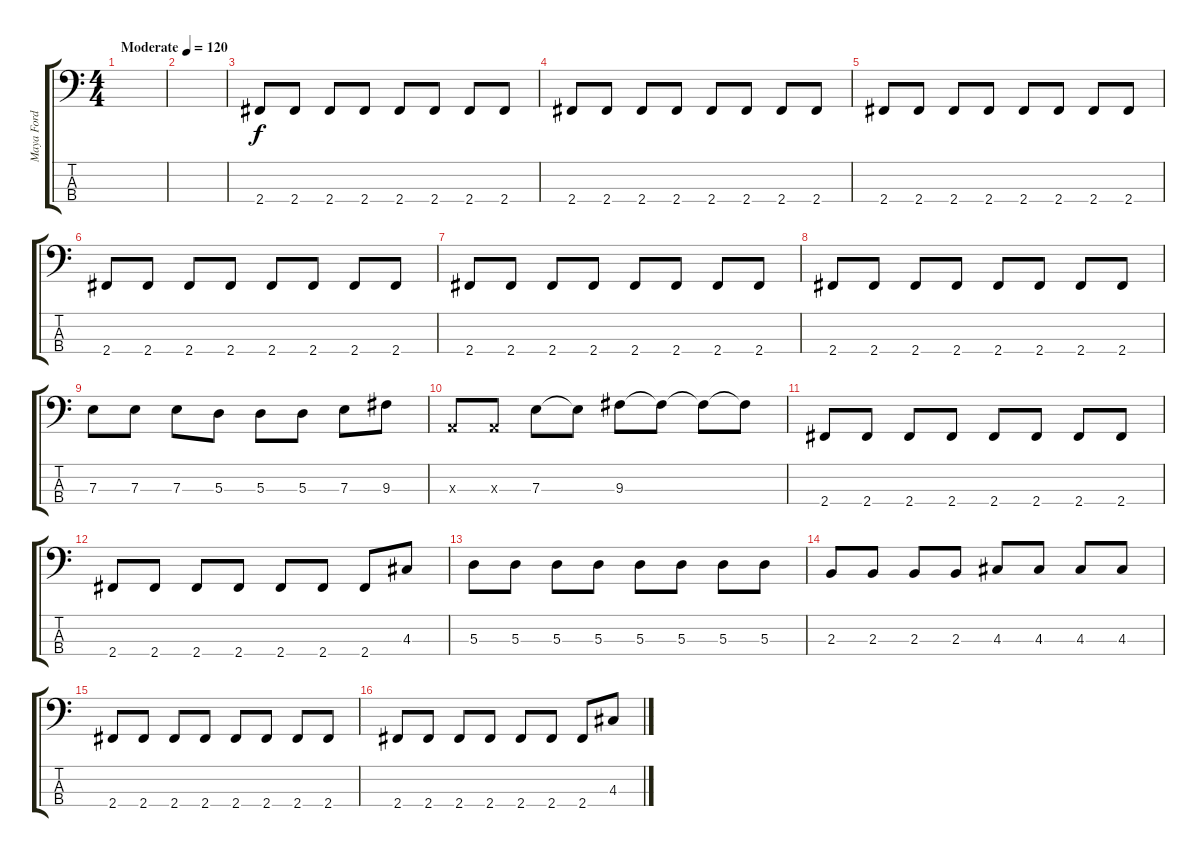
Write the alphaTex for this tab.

\track ("Maya Ford" "Maya Ford") {instrument electricbassfinger}
\staff {score tabs}
\tuning (G2 D2 A1 E1) {hide}
\ts (4 4)
\tempo (120 "Moderate")
\clef f4
\ks c
|
|
2.4.8 2.4.8 2.4.8 2.4.8 2.4.8 2.4.8 2.4.8 2.4.8 |
2.4.8 2.4.8 2.4.8 2.4.8 2.4.8 2.4.8 2.4.8 2.4.8 |
2.4.8 2.4.8 2.4.8 2.4.8 2.4.8 2.4.8 2.4.8 2.4.8 |
2.4.8 2.4.8 2.4.8 2.4.8 2.4.8 2.4.8 2.4.8 2.4.8 |
2.4.8 2.4.8 2.4.8 2.4.8 2.4.8 2.4.8 2.4.8 2.4.8 |
2.4.8 2.4.8 2.4.8 2.4.8 2.4.8 2.4.8 2.4.8 2.4.8 |
7.3.8 7.3.8 7.3.8 5.3.8 5.3.8 5.3.8 7.3.8 9.3.8 |
0.3{x}.8 0.3{x}.8 7.3.8 7.3{t}.8 9.3.8 9.3{t}.8 9.3{t}.8 9.3{t}.8 |
2.4.8 2.4.8 2.4.8 2.4.8 2.4.8 2.4.8 2.4.8 2.4.8 |
2.4.8 2.4.8 2.4.8 2.4.8 2.4.8 2.4.8 2.4.8 4.3.8 |
5.3.8 5.3.8 5.3.8 5.3.8 5.3.8 5.3.8 5.3.8 5.3.8 |
2.3.8 2.3.8 2.3.8 2.3.8 4.3.8 4.3.8 4.3.8 4.3.8 |
2.4.8 2.4.8 2.4.8 2.4.8 2.4.8 2.4.8 2.4.8 2.4.8 |
2.4.8 2.4.8 2.4.8 2.4.8 2.4.8 2.4.8 2.4.8 4.3.8
